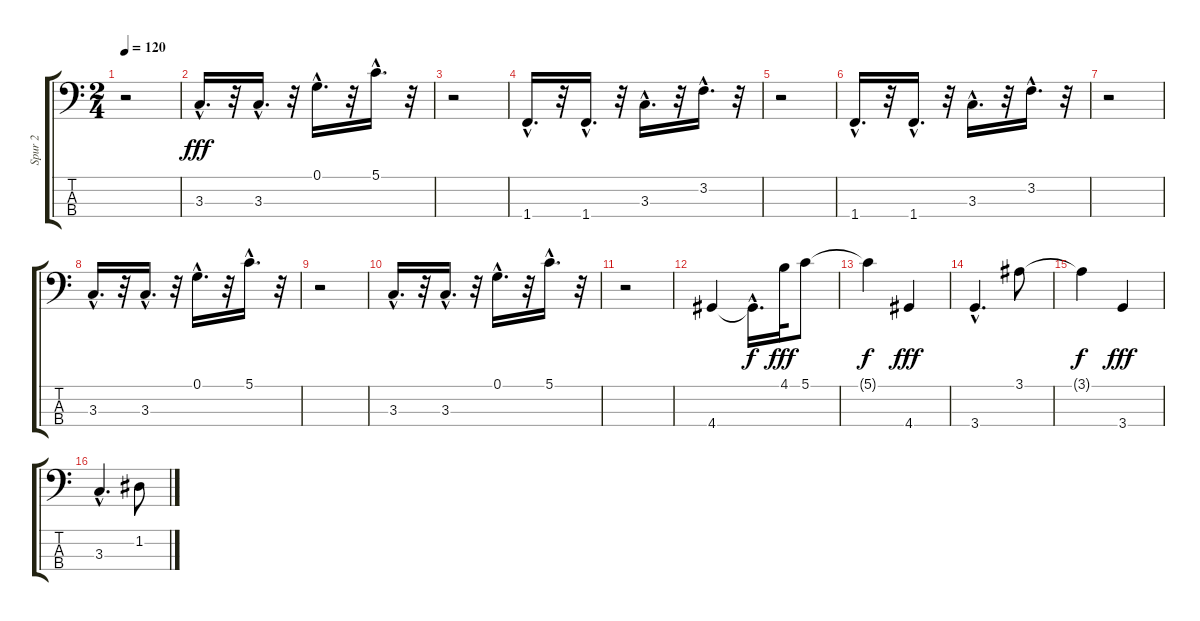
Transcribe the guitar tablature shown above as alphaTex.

\track ("Spur 2" "Spur 2") {instrument fretlessbass}
\staff {score tabs}
\tuning (G2 D2 A1 E1) {hide}
\ts (2 4)
\tempo 120
\clef f4
\ks c
r.2{dy fff} |
3.3{hac}.16{d} r.32 3.3{hac}.16{d} r.32 0.1{hac}.16{d} r.32 5.1{hac}.16{d} r.32 |
r.2 |
1.4{hac}.16{d} r.32 1.4{hac}.16{d} r.32 3.3{hac}.16{d} r.32 3.2{hac}.16{d} r.32 |
r.2 |
1.4{hac}.16{d} r.32 1.4{hac}.16{d} r.32 3.3{hac}.16{d} r.32 3.2{hac}.16{d} r.32 |
r.2 |
3.3{hac}.16{d} r.32 3.3{hac}.16{d} r.32 0.1{hac}.16{d} r.32 5.1{hac}.16{d} r.32 |
r.2 |
3.3{hac}.16{d} r.32 3.3{hac}.16{d} r.32 0.1{hac}.16{d} r.32 5.1{hac}.16{d} r.32 |
r.2 |
4.4.4 4.4{hac t}.16{d dy f} 4.1.32{dy fff} 5.1.8 |
5.1{t}.4{dy f} 4.4.4{dy fff} |
3.4{hac}.4{d} 3.1.8 |
3.1{t}.4{dy f} 3.4.4{dy fff} |
3.3{hac}.4{d} 1.2.8
